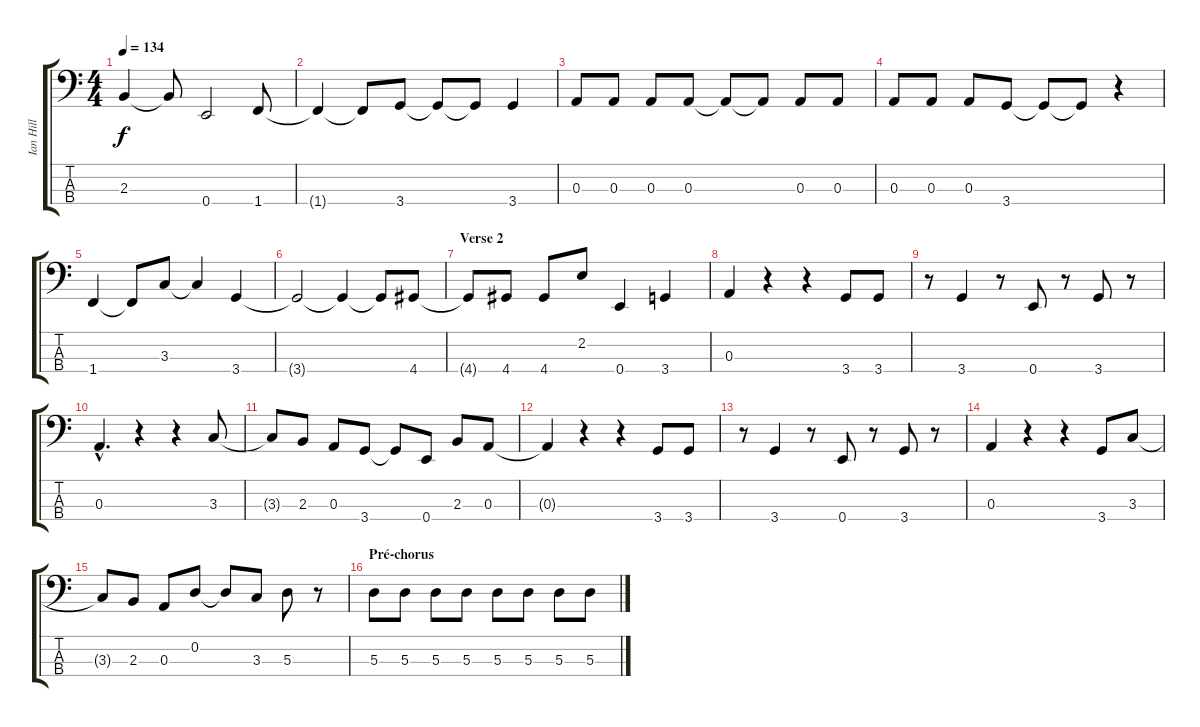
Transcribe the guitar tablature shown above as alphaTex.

\track ("Ian Hill" "Ian Hill") {instrument electricbasspick}
\staff {score tabs}
\tuning (G2 D2 A1 E1) {hide}
\ts (4 4)
\tempo 134
\clef f4
\ks c
2.3{t}.4{dy f} 2.3{t}.8 0.4.2 1.4.8 |
1.4{t}.4 1.4{t}.8 3.4.8 3.4{t}.8 3.4{t}.8 3.4.4 |
0.3.8 0.3.8 0.3.8 0.3.8 0.3{t}.8 0.3{t}.8 0.3.8 0.3.8 |
0.3.8 0.3.8 0.3.8 3.4.8 3.4{t}.8 3.4{t}.8 r.4 |
1.4.4 1.4{t}.8 3.3.8 3.3{t}.4 3.4.4 |
3.4{t}.2 3.4{t}.4 3.4{t}.8 4.4.8 |
\section ("" "Verse 2")
4.4{t}.8 4.4.8 4.4.8 2.2.8 0.4.4 3.4.4 |
0.3.4 r.4 r.4 3.4.8 3.4.8 |
r.8 3.4.4 r.8 0.4.8 r.8 3.4.8 r.8 |
0.3{hac}.4{d} r.4 r.4 3.3.8 |
3.3{t}.8 2.3.8 0.3.8 3.4.8 3.4{t}.8 0.4.8 2.3.8 0.3.8 |
0.3{t}.4 r.4 r.4 3.4.8 3.4.8 |
r.8 3.4.4 r.8 0.4.8 r.8 3.4.8 r.8 |
0.3.4 r.4 r.4 3.4.8 3.3.8 |
3.3{t}.8 2.3.8 0.3.8 0.2.8 0.2{t}.8 3.3.8 5.3.8 r.8 |
\section ("" "Pré-chorus")
5.3.8 5.3.8 5.3.8 5.3.8 5.3.8 5.3.8 5.3.8 5.3.8
